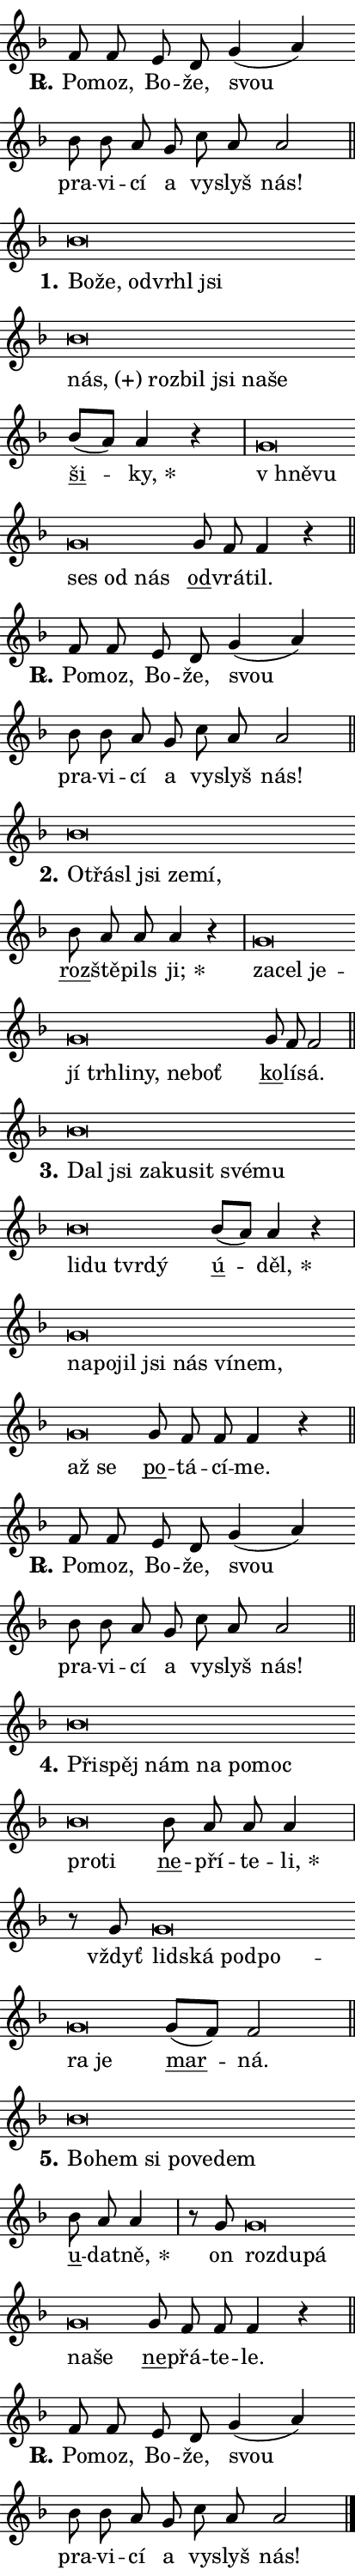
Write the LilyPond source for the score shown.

\version "2.22.1"
\header { tagline = "" }
\paper {
  indent = 0\cm
  top-margin = 0\cm
  right-margin = 0\cm
  bottom-margin = 0\cm
  left-margin = 0\cm
  paper-width = 7\cm
  page-breaking = #ly:one-page-breaking
  system-system-spacing.basic-distance = #11
  score-system-spacing.basic-distance = #11.3
  ragged-last = ##f
}


%% Author: Thomas Morley
%% https://lists.gnu.org/archive/html/lilypond-user/2020-05/msg00002.html
#(define (line-position grob)
"Returns position of @var[grob} in current system:
   @code{'start}, if at first time-step
   @code{'end}, if at last time-step
   @code{'middle} otherwise
"
  (let* ((col (ly:item-get-column grob))
         (ln (ly:grob-object col 'left-neighbor))
         (rn (ly:grob-object col 'right-neighbor))
         (col-to-check-left (if (ly:grob? ln) ln col))
         (col-to-check-right (if (ly:grob? rn) rn col))
         (break-dir-left
           (and
             (ly:grob-property col-to-check-left 'non-musical #f)
             (ly:item-break-dir col-to-check-left)))
         (break-dir-right
           (and
             (ly:grob-property col-to-check-right 'non-musical #f)
             (ly:item-break-dir col-to-check-right))))
        (cond ((eqv? 1 break-dir-left) 'start)
              ((eqv? -1 break-dir-right) 'end)
              (else 'middle))))

#(define (tranparent-at-line-position vctor)
  (lambda (grob)
  "Relying on @code{line-position} select the relevant enry from @var{vctor}.
Used to determine transparency,"
    (case (line-position grob)
      ((end) (not (vector-ref vctor 0)))
      ((middle) (not (vector-ref vctor 1)))
      ((start) (not (vector-ref vctor 2))))))

noteHeadBreakVisibility =
#(define-music-function (break-visibility)(vector?)
"Makes @code{NoteHead}s transparent relying on @var{break-visibility}"
#{
  \override NoteHead.transparent =
    #(tranparent-at-line-position break-visibility)
#})

#(define delete-ledgers-for-transparent-note-heads
  (lambda (grob)
    "Reads whether a @code{NoteHead} is transparent.
If so this @code{NoteHead} is removed from @code{'note-heads} from
@var{grob}, which is supposed to be @code{LedgerLineSpanner}.
As a result ledgers are not printed for this @code{NoteHead}"
    (let* ((nhds-array (ly:grob-object grob 'note-heads))
           (nhds-list
             (if (ly:grob-array? nhds-array)
                 (ly:grob-array->list nhds-array)
                 '()))
           ;; Relies on the transparent-property being done before
           ;; Staff.LedgerLineSpanner.after-line-breaking is executed.
           ;; This is fragile ...
           (to-keep
             (remove
               (lambda (nhd)
                 (ly:grob-property nhd 'transparent #f))
               nhds-list)))
      ;; TODO find a better method to iterate over grob-arrays, similiar
      ;; to filter/remove etc for lists
      ;; For now rebuilt from scratch
      (set! (ly:grob-object grob 'note-heads)  '())
      (for-each
        (lambda (nhd)
          (ly:pointer-group-interface::add-grob grob 'note-heads nhd))
        to-keep))))

hideNotes = {
  \noteHeadBreakVisibility #begin-of-line-visible
}
unHideNotes = {
  \noteHeadBreakVisibility #all-visible
}

% work-around for resetting accidentals
% https://lilypond.org/doc/v2.23/Documentation/notation/displaying-rhythms#unmetered-music
cadenzaMeasure = {
  \cadenzaOff
  \partial 1024 s1024
  \cadenzaOn
}

#(define-markup-command (accent layout props text) (markup?)
  "Underline accented syllable"
  (interpret-markup layout props
    #{\markup \override #'(offset . 4.3) \underline { #text }#}))

responsum = \markup \concat {
  "R" \hspace #-1.05 \path #0.1 #'((moveto 0 0.07) (lineto 0.9 0.8)) \hspace #0.05 "."
}

\layout {
    \context {
        \Staff
        \remove "Time_signature_engraver"
        \override LedgerLineSpanner.after-line-breaking = #delete-ledgers-for-transparent-note-heads
    }
    \context {
        \Voice {
            \override NoteHead.output-attributes = #'((class . "notehead"))
            \override Hairpin.height = #0.55
        }
    }
    \context {
        \Lyrics {
            \override StanzaNumber.output-attributes = #'((class . "stanzanumber"))
            \override LyricSpace.minimum-distance = #0.9
            \override LyricText.font-name = #"TeX Gyre Schola"
            \override LyricText.font-size = 1
            \override StanzaNumber.font-name = #"TeX Gyre Schola Bold"
            \override StanzaNumber.font-size = 1
        }
    }
}

% magnetic-lyrics.ily
%
%   written by
%     Jean Abou Samra <jean@abou-samra.fr>
%     Werner Lemberg <wl@gnu.org>
%
%   adapted by
%     Jiri Hon <jiri.hon@gmail.com>
%
% Version 2022-Apr-15

% https://www.mail-archive.com/lilypond-user@gnu.org/msg149350.html

#(define (Left_hyphen_pointer_engraver context)
   "Collect syllable-hyphen-syllable occurrences in lyrics and store
them in properties.  This engraver only looks to the left.  For
example, if the lyrics input is @code{foo -- bar}, it does the
following.

@itemize @bullet
@item
Set the @code{text} property of the @code{LyricHyphen} grob between
@q{foo} and @q{bar} to @code{foo}.

@item
Set the @code{left-hyphen} property of the @code{LyricText} grob with
text @q{foo} to the @code{LyricHyphen} grob between @q{foo} and
@q{bar}.
@end itemize

Use this auxiliary engraver in combination with the
@code{lyric-@/text::@/apply-@/magnetic-@/offset!} hook."
   (let ((hyphen #f)
         (text #f))
     (make-engraver
      (acknowledgers
       ((lyric-syllable-interface engraver grob source-engraver)
        (set! text grob)))
      (end-acknowledgers
       ((lyric-hyphen-interface engraver grob source-engraver)
        ;(when (not (grob::has-interface grob 'lyric-space-interface))
          (set! hyphen grob)));)
      ((stop-translation-timestep engraver)
       (when (and text hyphen)
         (ly:grob-set-object! text 'left-hyphen hyphen))
       (set! text #f)
       (set! hyphen #f)))))

#(define (lyric-text::apply-magnetic-offset! grob)
   "If the space between two syllables is less than the value in
property @code{LyricText@/.details@/.squash-threshold}, move the right
syllable to the left so that it gets concatenated with the left
syllable.

Use this function as a hook for
@code{LyricText@/.after-@/line-@/breaking} if the
@code{Left_@/hyphen_@/pointer_@/engraver} is active."
   (let ((hyphen (ly:grob-object grob 'left-hyphen #f)))
     (when hyphen
       (let ((left-text (ly:spanner-bound hyphen LEFT)))
         (when (grob::has-interface left-text 'lyric-syllable-interface)
           (let* ((common (ly:grob-common-refpoint grob left-text X))
                  (this-x-ext (ly:grob-extent grob common X))
                  (left-x-ext
                   (begin
                     ;; Trigger magnetism for left-text.
                     (ly:grob-property left-text 'after-line-breaking)
                     (ly:grob-extent left-text common X)))
                  ;; `delta` is the gap width between two syllables.
                  (delta (- (interval-start this-x-ext)
                            (interval-end left-x-ext)))
                  (details (ly:grob-property grob 'details))
                  (threshold (assoc-get 'squash-threshold details 0.2)))
             (when (< delta threshold)
               (let* (;; We have to manipulate the input text so that
                      ;; ligatures crossing syllable boundaries are not
                      ;; disabled.  For languages based on the Latin
                      ;; script this is essentially a beautification.
                      ;; However, for non-Western scripts it can be a
                      ;; necessity.
                      (lt (ly:grob-property left-text 'text))
                      (rt (ly:grob-property grob 'text))
                      (is-space (grob::has-interface hyphen 'lyric-space-interface))
                      (space (if is-space " " ""))
                      (space-markup (grob-interpret-markup grob " "))
                      (space-size (interval-length (ly:stencil-extent space-markup X)))
                      (extra-delta (if is-space space-size 0))
                      ;; Append new syllable.
                      (ltrt-space (if (and (string? lt) (string? rt))
                                (string-append lt space rt)
                                (make-concat-markup (list lt space rt))))
                      ;; Right-align `ltrt` to the right side.
                      (ltrt-space-markup (grob-interpret-markup
                               grob
                               (make-translate-markup
                                (cons (interval-length this-x-ext) 0)
                                (make-right-align-markup ltrt-space)))))
                 (begin
                   ;; Don't print `left-text`.
                   (ly:grob-set-property! left-text 'stencil #f)
                   ;; Set text and stencil (which holds all collected
                   ;; syllables so far) and shift it to the left.
                   (ly:grob-set-property! grob 'text ltrt-space)
                   (ly:grob-set-property! grob 'stencil ltrt-space-markup)
                   (ly:grob-translate-axis! grob (- (- delta extra-delta)) X))))))))))


#(define (lyric-hyphen::displace-bounds-first grob)
   ;; Make very sure this callback isn't triggered too early.
   (let ((left (ly:spanner-bound grob LEFT))
         (right (ly:spanner-bound grob RIGHT)))
     (ly:grob-property left 'after-line-breaking)
     (ly:grob-property right 'after-line-breaking)
     (ly:lyric-hyphen::print grob)))

squashThreshold = #0.4

\layout {
  \context {
    \Lyrics
    \consists #Left_hyphen_pointer_engraver
    \override LyricText.after-line-breaking =
      #lyric-text::apply-magnetic-offset!
    \override LyricHyphen.stencil = #lyric-hyphen::displace-bounds-first
    \override LyricText.details.squash-threshold = \squashThreshold
    \override LyricHyphen.minimum-distance = 0
    \override LyricHyphen.minimum-length = \squashThreshold
  }
}

squash = \override LyricText.details.squash-threshold = 9999
unSquash = \override LyricText.details.squash-threshold = \squashThreshold

left = \override LyricText.self-alignment-X = #LEFT
unLeft = \revert LyricText.self-alignment-X

starOffset = #(lambda (grob) 
                (let ((x_offset (ly:self-alignment-interface::aligned-on-x-parent grob)))
                  (if (= x_offset 0) 0 (+ x_offset 1.2))))

star = #(define-music-function (syllable)(string?)
"Append star separator at the end of a syllable"
#{
  \once \override LyricText.X-offset = #starOffset
  \lyricmode { \markup {
    #syllable
    \override #'((font-name . "TeX Gyre Schola Bold")) \hspace #0.2 \lower #0.65 \larger "*"
  } }
#})

starAccent = #(define-music-function (syllable)(string?)
"Append star separator at the end of a syllable and make accent"
#{
  \once \override LyricText.X-offset = #starOffset
  \lyricmode { \markup {
    \accent #syllable
    \override #'((font-name . "TeX Gyre Schola Bold")) \hspace #0.2 \lower #0.65 \larger "*"
  } }
#})

breath = #(define-music-function (syllable)(string?)
"Append breathing indicator at the end of a syllable"
#{
  \lyricmode { \markup { #syllable "+" } }
#})

optionalBreath = #(define-music-function (syllable)(string?)
"Append optional breathing indicator at the end of a syllable"
#{
  \lyricmode { \markup { #syllable "(+)" } }
#})


\score {
    <<
        \new Voice = "melody" { \cadenzaOn \key f \major \relative { f'8 f e d g4( a) \bar "" bes8 bes a g \bar "" c a a2 \cadenzaMeasure \bar "||" \break } }
        \new Lyrics \lyricsto "melody" { \lyricmode { \set stanza = \responsum
Po -- moz, Bo -- že, svou pra -- vi -- cí a vy -- slyš nás! } }
    >>
    \layout {}
}

\score {
    <<
        \new Voice = "melody" { \cadenzaOn \key f \major \relative { bes'\breve*1/16 \hideNotes \breve*1/16 \bar "" \breve*1/16 \bar "" \breve*1/16 \bar "" \breve*1/16 \bar "" \breve*1/16 \bar "" \breve*1/16 \bar "" \breve*1/16 \bar "" \breve*1/16 \bar "" \breve*1/16 \bar "" \breve*1/16 \breve*1/16 \bar "" \unHideNotes \bar "" bes8[( a)] a4 r \cadenzaMeasure \bar "|" g\breve*1/16 \hideNotes \breve*1/16 \bar "" \breve*1/16 \bar "" \breve*1/16 \breve*1/16 \bar "" \unHideNotes \bar "" g8 f f4 r \cadenzaMeasure \bar "||" \break } }
        \new Lyrics \lyricsto "melody" { \lyricmode { \set stanza = "1."
\left Bo -- \squash že, od -- vr -- hl jsi \optionalBreath nás, roz -- bil jsi na -- še \unLeft \unSquash \markup \accent ši -- \star ky, \left "v hně" -- \squash vu ses od nás \unLeft \unSquash \markup \accent od -- vrá -- til. } }
    >>
    \layout {}
}

\score {
    <<
        \new Voice = "melody" { \cadenzaOn \key f \major \relative { f'8 f e d g4( a) \bar "" bes8 bes a g \bar "" c a a2 \cadenzaMeasure \bar "||" \break } }
        \new Lyrics \lyricsto "melody" { \lyricmode { \set stanza = \responsum
Po -- moz, Bo -- že, svou pra -- vi -- cí a vy -- slyš nás! } }
    >>
    \layout {}
}

\score {
    <<
        \new Voice = "melody" { \cadenzaOn \key f \major \relative { bes'\breve*1/16 \hideNotes \breve*1/16 \bar "" \breve*1/16 \bar "" \breve*1/16 \breve*1/16 \bar "" \unHideNotes \bar "" bes8 a a a4 r \cadenzaMeasure \bar "|" g\breve*1/16 \hideNotes \breve*1/16 \bar "" \breve*1/16 \bar "" \breve*1/16 \bar "" \breve*1/16 \bar "" \breve*1/16 \bar "" \breve*1/16 \bar "" \breve*1/16 \breve*1/16 \bar "" \unHideNotes \bar "" g8 f f2 \cadenzaMeasure \bar "||" \break } }
        \new Lyrics \lyricsto "melody" { \lyricmode { \set stanza = "2."
\left Otřá -- \squash sl jsi ze -- mí, \unLeft \unSquash \markup \accent roz -- ště -- pils \star ji; \left za -- \squash cel je -- jí trh -- li -- ny, ne -- boť \unLeft \unSquash \markup \accent ko -- lí -- sá. } }
    >>
    \layout {}
}

\score {
    <<
        \new Voice = "melody" { \cadenzaOn \key f \major \relative { bes'\breve*1/16 \hideNotes \breve*1/16 \bar "" \breve*1/16 \bar "" \breve*1/16 \bar "" \breve*1/16 \bar "" \breve*1/16 \bar "" \breve*1/16 \bar "" \breve*1/16 \bar "" \breve*1/16 \bar "" \breve*1/16 \breve*1/16 \bar "" \unHideNotes \bar "" bes8[( a)] a4 r \cadenzaMeasure \bar "|" g\breve*1/16 \hideNotes \breve*1/16 \bar "" \breve*1/16 \bar "" \breve*1/16 \bar "" \breve*1/16 \bar "" \breve*1/16 \bar "" \breve*1/16 \bar "" \breve*1/16 \breve*1/16 \bar "" \unHideNotes \bar "" g8 f f f4 r \cadenzaMeasure \bar "||" \break } }
        \new Lyrics \lyricsto "melody" { \lyricmode { \set stanza = "3."
\left Dal \squash jsi za -- ku -- sit své -- mu li -- du tvr -- dý \unLeft \unSquash \markup \accent ú -- \star děl, \left na -- \squash po -- jil jsi nás ví -- nem, až se \unLeft \unSquash \markup \accent po -- tá -- cí -- me. } }
    >>
    \layout {}
}

\score {
    <<
        \new Voice = "melody" { \cadenzaOn \key f \major \relative { f'8 f e d g4( a) \bar "" bes8 bes a g \bar "" c a a2 \cadenzaMeasure \bar "||" \break } }
        \new Lyrics \lyricsto "melody" { \lyricmode { \set stanza = \responsum
Po -- moz, Bo -- že, svou pra -- vi -- cí a vy -- slyš nás! } }
    >>
    \layout {}
}

\score {
    <<
        \new Voice = "melody" { \cadenzaOn \key f \major \relative { bes'\breve*1/16 \hideNotes \breve*1/16 \bar "" \breve*1/16 \bar "" \breve*1/16 \bar "" \breve*1/16 \bar "" \breve*1/16 \bar "" \breve*1/16 \breve*1/16 \bar "" \unHideNotes \bar "" bes8 a a a4 \cadenzaMeasure \bar "|" r8 g8 g\breve*1/16 \hideNotes \breve*1/16 \bar "" \breve*1/16 \bar "" \breve*1/16 \bar "" \breve*1/16 \breve*1/16 \bar "" \unHideNotes \bar "" g8[( f)] f2 \cadenzaMeasure \bar "||" \break } }
        \new Lyrics \lyricsto "melody" { \lyricmode { \set stanza = "4."
\left Při -- \squash spěj nám na po -- moc pro -- ti \unLeft \unSquash \markup \accent ne -- pří -- te -- \star li, vždyť \left lid -- \squash ská pod -- po -- ra je \unLeft \unSquash \markup \accent mar -- ná. } }
    >>
    \layout {}
}

\score {
    <<
        \new Voice = "melody" { \cadenzaOn \key f \major \relative { bes'\breve*1/16 \hideNotes \breve*1/16 \bar "" \breve*1/16 \bar "" \breve*1/16 \bar "" \breve*1/16 \breve*1/16 \bar "" \unHideNotes \bar "" bes8 a a4 \cadenzaMeasure \bar "|" r8 g8 g\breve*1/16 \hideNotes \breve*1/16 \bar "" \breve*1/16 \bar "" \breve*1/16 \breve*1/16 \bar "" \unHideNotes \bar "" g8 f f f4 r \cadenzaMeasure \bar "||" \break } }
        \new Lyrics \lyricsto "melody" { \lyricmode { \set stanza = "5."
\left Bo -- \squash hem si po -- ve -- dem \unLeft \unSquash \markup \accent u -- dat -- \star ně, on \left roz -- \squash du -- pá na -- še \unLeft \unSquash \markup \accent ne -- přá -- te -- le. } }
    >>
    \layout {}
}

\score {
    <<
        \new Voice = "melody" { \cadenzaOn \key f \major \relative { f'8 f e d g4( a) \bar "" bes8 bes a g \bar "" c a a2 \cadenzaMeasure \bar "||" \break } \bar "|." }
        \new Lyrics \lyricsto "melody" { \lyricmode { \set stanza = \responsum
Po -- moz, Bo -- že, svou pra -- vi -- cí a vy -- slyš nás! } }
    >>
    \layout {}
}
